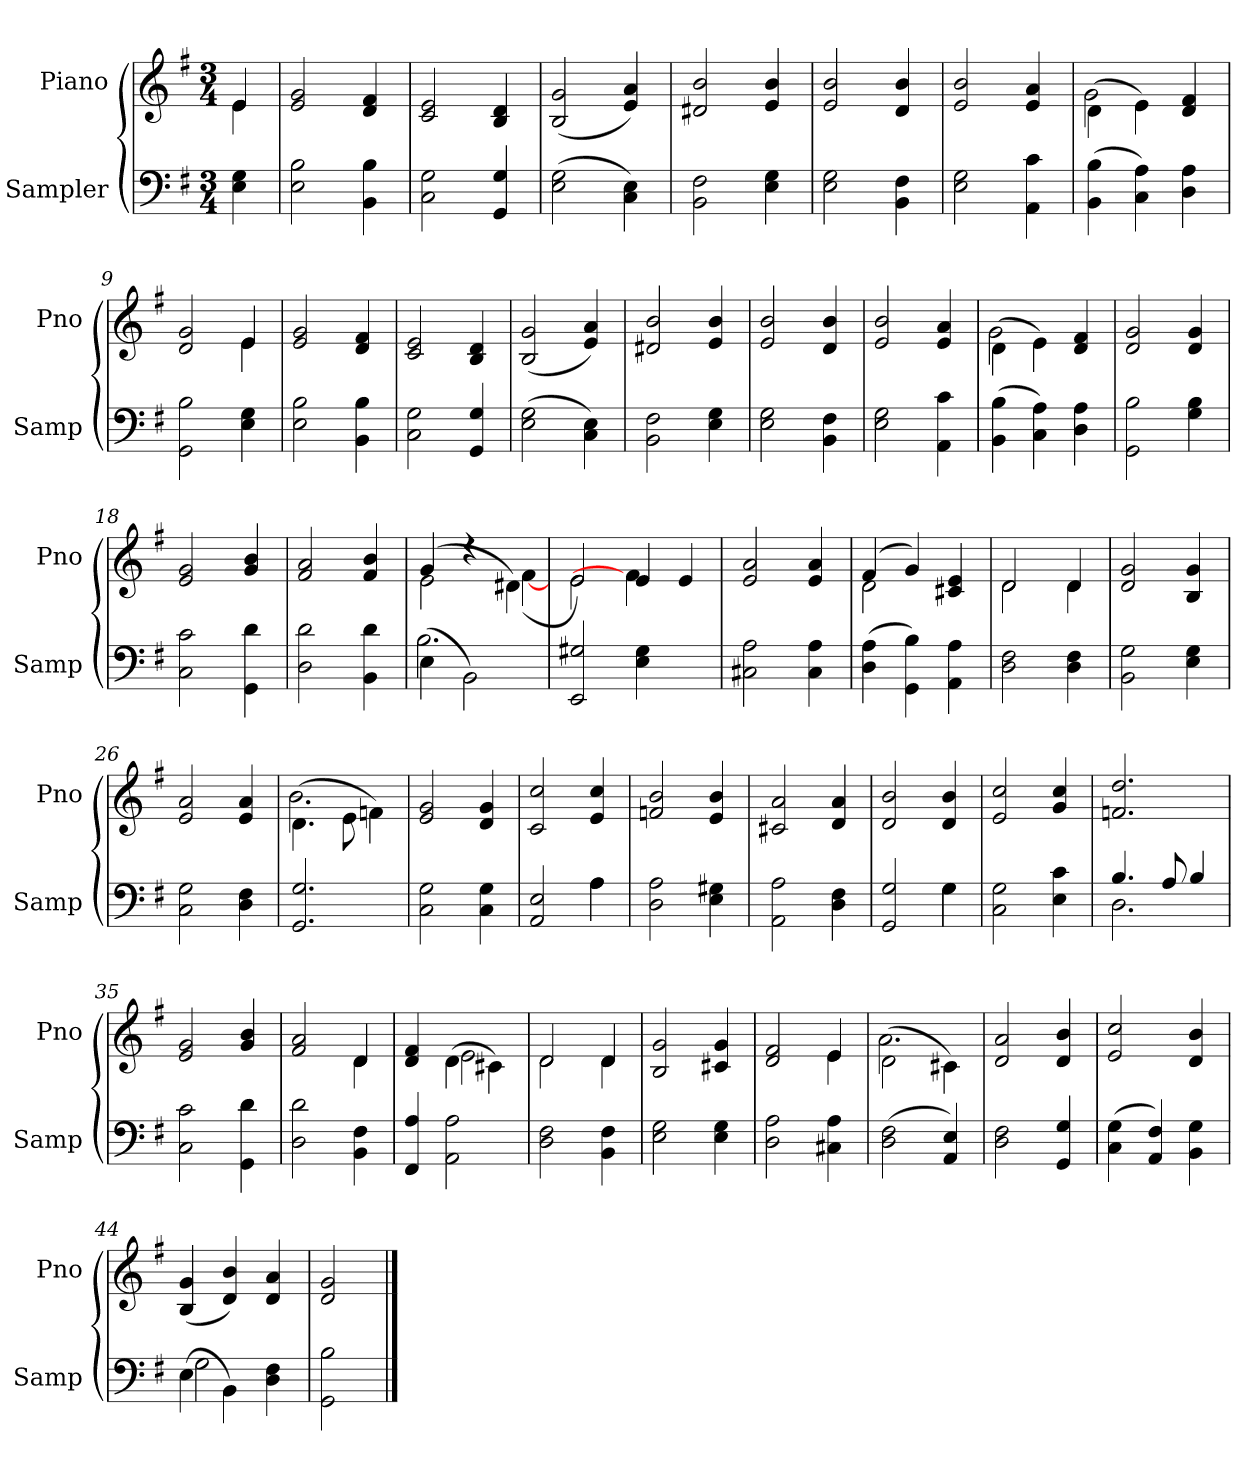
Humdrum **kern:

**kern	**kern
*part2	*part1
*staff2	*staff1
*I"Sampler	*I"Piano
*I'Samp	*I'Pno
*clefF4	*clefG2
*k[f#]	*k[f#]
*G:	*G:
*M3/4	*M3/4
=1	=1
*	*^
4E 4G	4e/	4e
*	*v	*v
=2	=2
2E 2B	2e 2g
4BB 4B	4d 4f#
=3	=3
2C 2G	2c 2e
4GG 4G	4B 4d
=4	=4
(2E 2G	(2B 2g
4C 4E)	4e 4a)
=5	=5
2BB 2F#	2d#X 2b
4E 4G	4e 4b
=6	=6
2E 2G	2e 2b
4BB 4F#	4d 4b
=7	=7
2E 2G	2e 2b
4AA 4c	4e 4a
=8	=8
*	*^
(4BB 4B	(4d\	2g
4C 4A)	4e\)	.
4D 4A	4d 4f#	4ryy
=9	=9	=9
2GG 2B	2d 2g	2ryy
4E 4G	4e/	4e
*	*v	*v
=10	=10
2E 2B	2e 2g
4BB 4B	4d 4f#
=11	=11
2C 2G	2c 2e
4GG 4G	4B 4d
=12	=12
(2E 2G	(2B 2g
4C 4E)	4e 4a)
=13	=13
2BB 2F#	2d#X 2b
4E 4G	4e 4b
=14	=14
2E 2G	2e 2b
4BB 4F#	4d 4b
=15	=15
2E 2G	2e 2b
4AA 4c	4e 4a
=16	=16
*	*^
(4BB 4B	(4d\	2g
4C 4A)	4e\)	.
4D 4A	4d 4f#	4ryy
*	*v	*v
=17	=17
2GG 2B	2d 2g
4G 4B	4d 4g
=18	=18
2C 2c	2e 2g
4GG 4d	4g 4b
=19	=19
2D 2d	2f# 2a
4BB 4d	4f# 4b
=20	=20
*^	*^
(4E\	2.B	(4g/	2e
2BB\)	.	4r	.
.	.	4d#X\)	([4f#
*v	*v	*	*
=21	=21	=21
2EE 2G#X	2e/)	2e
4E 4G#	4e/	4f#]
4ryy	4ryy	4e
*	*v	*v
=22	=22
2C#X 2A	2e 2a
4C# 4A	4e 4a
=23	=23
*	*^
(4D 4A	(4f#/	2d
4GG 4B)	4g/)	.
4AA 4A	4c#X 4e	4ryy
=24	=24	=24
2D 2F#	2d/	2d
4D 4F#	4d/	4d
*	*v	*v
=25	=25
2BB 2G	2d 2g
4E 4G	4B 4g
=26	=26
2C 2G	2e 2a
4D 4F#	4e 4a
=27	=27
*	*^
2.GG 2.G	(4.d\	2.b
.	8e\	.
.	4fn\)	.
*	*v	*v
=28	=28
2C 2G	2e 2g
4C 4G	4d 4g
=29	=29
*^	*
2AA 2E	2ryy	2c 2cc
4A\	4A	4e 4cc
*v	*v	*
=30	=30
2D 2A	2fn 2b
4E 4G#X	4e 4b
=31	=31
2AA 2A	2c#X 2a
4D 4F#	4d 4a
=32	=32
*^	*
2GG 2G	2ryy	2d 2b
4G\	4G	4d 4b
*v	*v	*
=33	=33
2C 2G	2e 2cc
4E 4c	4g 4cc
=34	=34
*^	*
4.B/	2.D	2.fn 2.dd
8A/	.	.
4B/	.	.
*v	*v	*
=35	=35
2C 2c	2e 2g
4GG 4d	4g 4b
=36	=36
*	*^
2D 2d	2f# 2a	2ryy
4BB 4F#	4d/	4d
=37	=37	=37
4FF# 4A	4d 4f#	4ryy
2AA 2A	(4d\	2e
.	4c#X\)	.
=38	=38	=38
2D 2F#	2d/	2d
4BB 4F#	4d/	4d
*	*v	*v
=39	=39
2E 2G	2B 2g
4E 4G	4c#X 4g
=40	=40
*	*^
2D 2A	2d 2f#	2ryy
4C#X 4A	4e/	4e
=41	=41	=41
(2D 2F#	(2d\	2.a
4AA 4E)	4c#X\)	.
*	*v	*v
=42	=42
2D 2F#	2d 2a
4GG 4G	4d 4b
=43	=43
(4C 4G	2e 2cc
4AA 4F#)	.
4BB 4G	4d 4b
=44	=44
*^	*
(4E\	2G	(4B 4g
4BB\)	.	4d 4b)
4D 4F#	4ryy	4d 4a
*v	*v	*
=45	=45
2GG 2B	2d 2g
==	==
*-	*-
